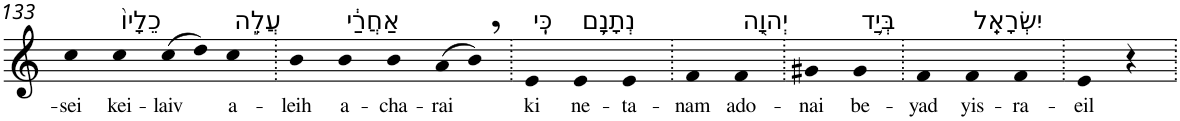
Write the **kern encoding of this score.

**kern	**text
*part1	*part1
*staff1	*staff1
*I"Piano	*
*I'Pno	*
!!LO:PB:g=z
*clefG2	*
*k[]	*
=133	=133
!	!LO:LY:b
4cc	-sei
!LO:TX:a:t=כֵלָיו֙	!
!	!LO:LY:b
4cc	kei-
!	!LO:LY:b
(>8cc	-laiv
8dd)	.
!LO:TX:a:t=עֲלֵ֣ה	!
!	!LO:LY:b
4cc	a-
=134.	=134.
!	!LO:LY:b
4b	-leih
!LO:TX:a:t=אַחֲרַ֔י	!
!	!LO:LY:b
4b	a-
!	!LO:LY:b
4b	-cha-
!	!LO:LY:b
(>8a	-rai
8b,)	.
=135.	=135.
!LO:TX:a:t=כִּֽי	!
!	!LO:LY:b
4e	ki
!LO:TX:a:t=נְתָנָ֥ם	!
!	!LO:LY:b
4e	ne-
!	!LO:LY:b
4e	-ta-
=136.	=136.
!	!LO:LY:b
4f	-nam
!LO:TX:a:t=יְהוָ֖ה	!
!	!LO:LY:b
4f	ado-
=137.	=137.
!	!LO:LY:b
4g#X	-nai
!LO:TX:a:t=בְּיַ֥ד	!
!	!LO:LY:b
4g#	be-
=138.	=138.
!	!LO:LY:b
4f	-yad
!LO:TX:a:t=יִשְׂרָאֵֽל	!
!	!LO:LY:b
4f	yis-
!	!LO:LY:b
4f	-ra-
=139.	=139.
!	!LO:LY:b
4e	-eil
4r	.
=.	=.
*-	*-
